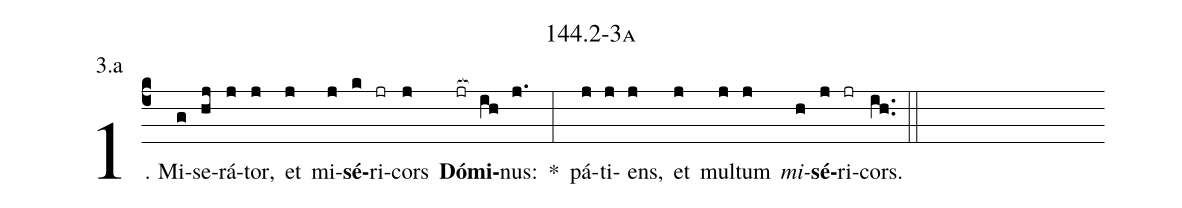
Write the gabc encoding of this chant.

name: 144.2-3a;
annotation: 3.a;
%%
(c4)1. Mi(g)se(hj)rá(j)tor,(j) et(j) mi(j)<b>sé</b>(k)ri(jr)cors(j) <b>Dó</b>(jr[ocb:1{])<b>mi</b>(ih[ocb:0}])nus:(j.) *(:) pá(j)ti(j)ens,(j) et(j) mul(j)tum(j) <i>mi</i>(h)<b>sé</b>(j)ri(jr)cors.(ih..) (::)
